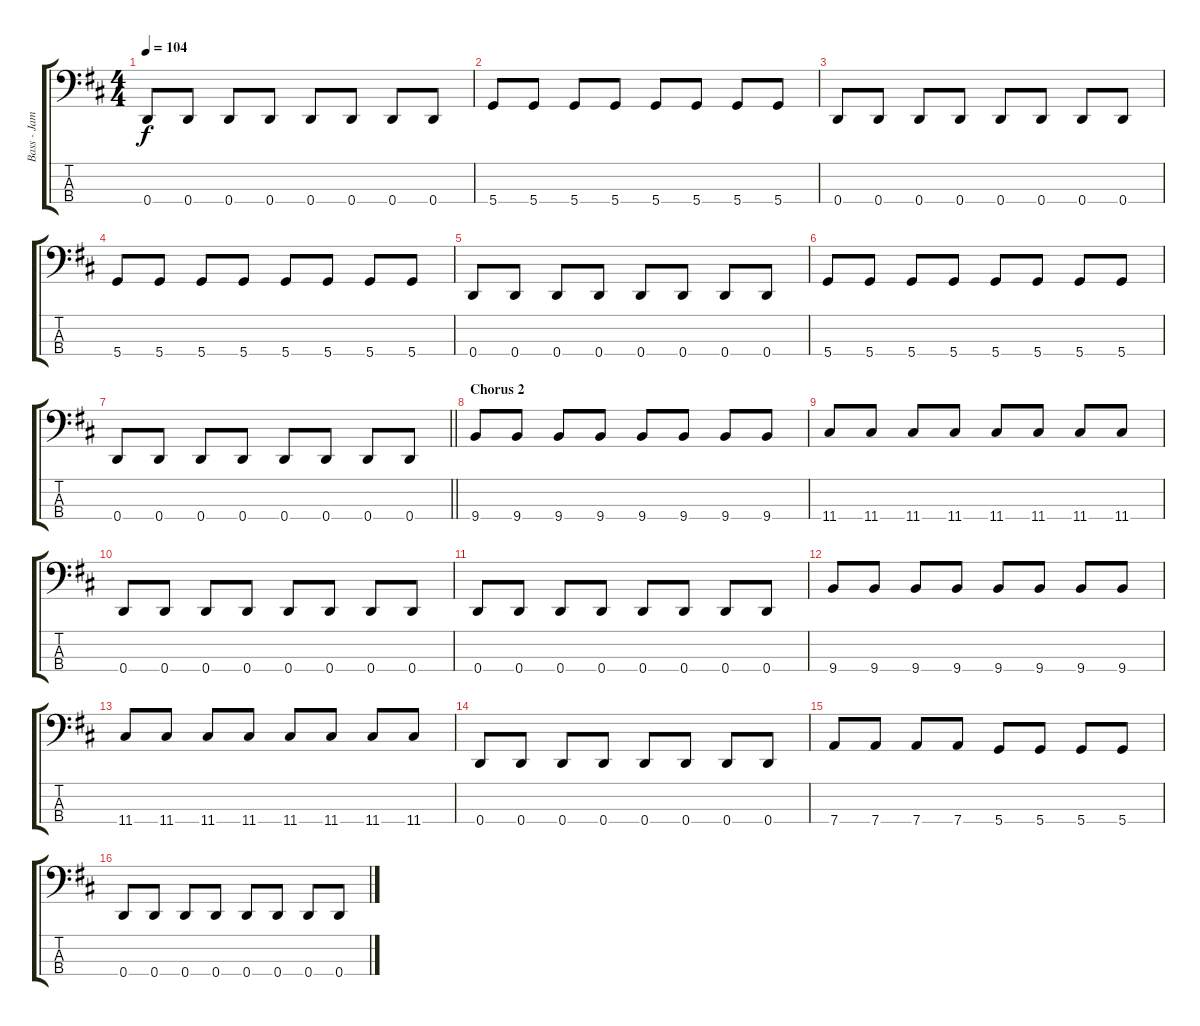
\track ("Bass - James Johnston" "Bass - Jam") {instrument electricbassfinger}
\staff {score tabs}
\tuning (G2 D2 A1 D1) {hide}
\ts (4 4)
\tempo 104
\clef f4
\ks d
0.4.8{dy f} 0.4.8 0.4.8 0.4.8 0.4.8 0.4.8 0.4.8 0.4.8 |
5.4.8 5.4.8 5.4.8 5.4.8 5.4.8 5.4.8 5.4.8 5.4.8 |
0.4.8 0.4.8 0.4.8 0.4.8 0.4.8 0.4.8 0.4.8 0.4.8 |
5.4.8 5.4.8 5.4.8 5.4.8 5.4.8 5.4.8 5.4.8 5.4.8 |
0.4.8 0.4.8 0.4.8 0.4.8 0.4.8 0.4.8 0.4.8 0.4.8 |
5.4.8 5.4.8 5.4.8 5.4.8 5.4.8 5.4.8 5.4.8 5.4.8 |
\barLineRight lightlight
0.4.8 0.4.8 0.4.8 0.4.8 0.4.8 0.4.8 0.4.8 0.4.8 |
\section ("" "Chorus 2")
9.4.8{volume 10} 9.4.8 9.4.8 9.4.8 9.4.8{volume 12} 9.4.8 9.4.8 9.4.8 |
11.4.8{volume 14} 11.4.8 11.4.8 11.4.8 11.4.8{volume 16} 11.4.8 11.4.8 11.4.8 |
0.4.8 0.4.8 0.4.8 0.4.8 0.4.8 0.4.8 0.4.8 0.4.8 |
0.4.8 0.4.8 0.4.8 0.4.8 0.4.8 0.4.8 0.4.8 0.4.8 |
9.4.8 9.4.8 9.4.8 9.4.8 9.4.8 9.4.8 9.4.8 9.4.8 |
11.4.8 11.4.8 11.4.8 11.4.8 11.4.8 11.4.8 11.4.8 11.4.8 |
0.4.8 0.4.8 0.4.8 0.4.8 0.4.8 0.4.8 0.4.8 0.4.8 |
7.4.8 7.4.8 7.4.8 7.4.8 5.4.8 5.4.8 5.4.8 5.4.8 |
0.4.8 0.4.8 0.4.8 0.4.8 0.4.8 0.4.8 0.4.8 0.4.8
